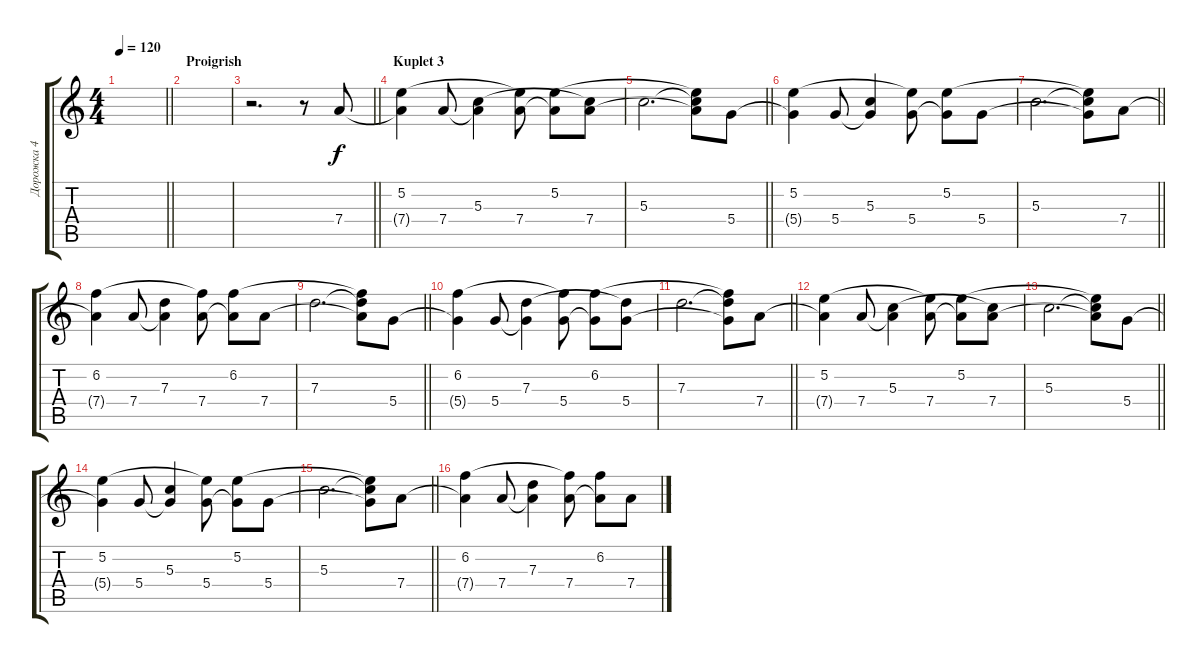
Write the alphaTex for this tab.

\track ("Дорожка 4" "Дорожка 4") {instrument acousticguitarsteel}
\staff {score tabs}
\tuning (E4 B3 G3 D3 A2 E2) {hide}
\ts (4 4)
\tempo 120
\clef g2
\barLineRight lightlight
\ks c
|
\section ("" "Proigrish")
|
\barLineRight lightlight
r.2{d} r.8 7.4.8 |
\section ("" "Kuplet 3")
(5.2 7.4{t}).4 7.4.8 (5.3 7.4{t}).4 (5.2{t} 7.4).8 (5.2 7.4{t}).8 (5.3{t} 7.4).8 |
\barLineRight lightlight
5.3.2{d} (5.2{t} 5.3{t} 7.4{t}).8 5.4.8 |
(5.2 5.4{t}).4 5.4.8 (5.3 5.4{t}).4 (5.2{t} 5.4).8 (5.2 5.4{t}).8 5.4.8 |
\barLineRight lightlight
5.3.2{d} (5.2{t} 5.3{t} 5.4{t}).8 7.4.8 |
(6.2 7.4{t}).4 7.4.8 (7.3 7.4{t}).4 (6.2{t} 7.4).8 (6.2 7.4{t}).8 7.4.8 |
\barLineRight lightlight
7.3.2{d} (6.2{t} 7.3{t} 7.4{t}).8 5.4.8 |
(6.2 5.4{t}).4 5.4.8 (7.3 5.4{t}).4 (6.2{t} 5.4).8 (6.2 5.4{t}).8 (7.3{t} 5.4).8 |
\barLineRight lightlight
7.3.2{d} (6.2{t} 7.3{t} 5.4{t}).8 7.4.8 |
(5.2 7.4{t}).4 7.4.8 (5.3 7.4{t}).4 (5.2{t} 7.4).8 (5.2 7.4{t}).8 (5.3{t} 7.4).8 |
\barLineRight lightlight
5.3.2{d} (5.2{t} 5.3{t} 7.4{t}).8 5.4.8 |
(5.2 5.4{t}).4 5.4.8 (5.3 5.4{t}).4 (5.2{t} 5.4).8 (5.2 5.4{t}).8 5.4.8 |
\barLineRight lightlight
5.3.2{d} (5.2{t} 5.3{t} 5.4{t}).8 7.4.8 |
(6.2 7.4{t}).4 7.4.8 (7.3 7.4{t}).4 (6.2{t} 7.4).8 (6.2 7.4{t}).8 7.4.8
